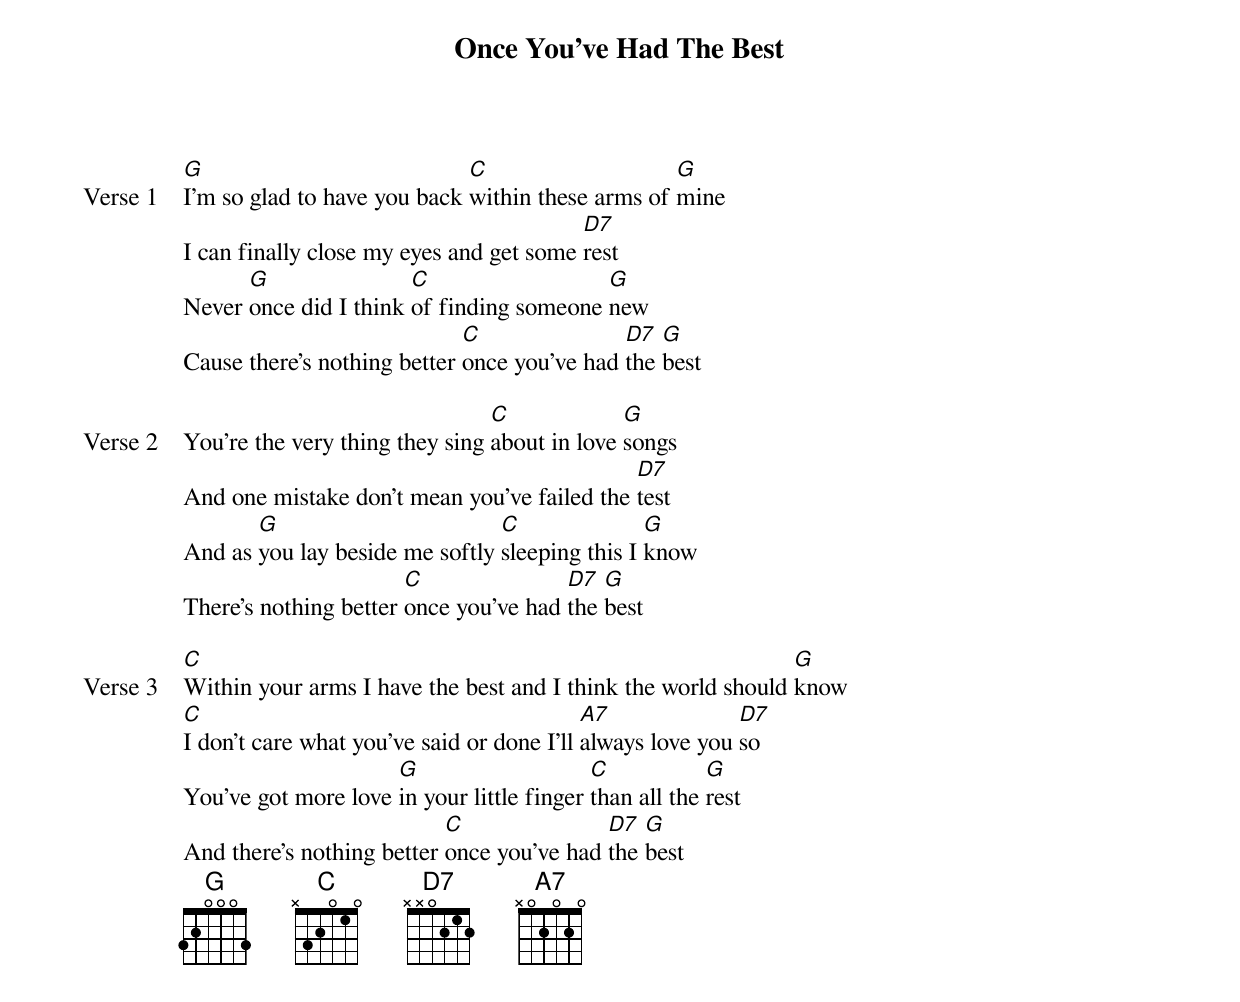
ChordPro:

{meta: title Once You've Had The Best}
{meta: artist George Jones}
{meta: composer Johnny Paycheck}

{start_of_verse: Verse 1}
[G]I'm so glad to have you back [C]within these arms of [G]mine
I can finally close my eyes and get some [D7]rest
Never [G]once did I think [C]of finding someone [G]new
Cause there’s nothing better [C]once you've had [D7]the [G]best
{end_of_verse}

{start_of_verse: Verse 2}
You're the very thing they sing [C]about in love [G]songs
And one mistake don't mean you've failed the [D7]test
And as [G]you lay beside me softly [C]sleeping this I [G]know
There's nothing better [C]once you've had [D7]the [G]best
{end_of_verse}

{start_of_verse: Verse 3}
[C]Within your arms I have the best and I think the world should [G]know
[C]I don't care what you've said or done I'll [A7]always love you [D7]so
You've got more love [G]in your little finger [C]than all the [G]rest
And there's nothing better [C]once you've had [D7]the [G]best
{end_of_verse}
